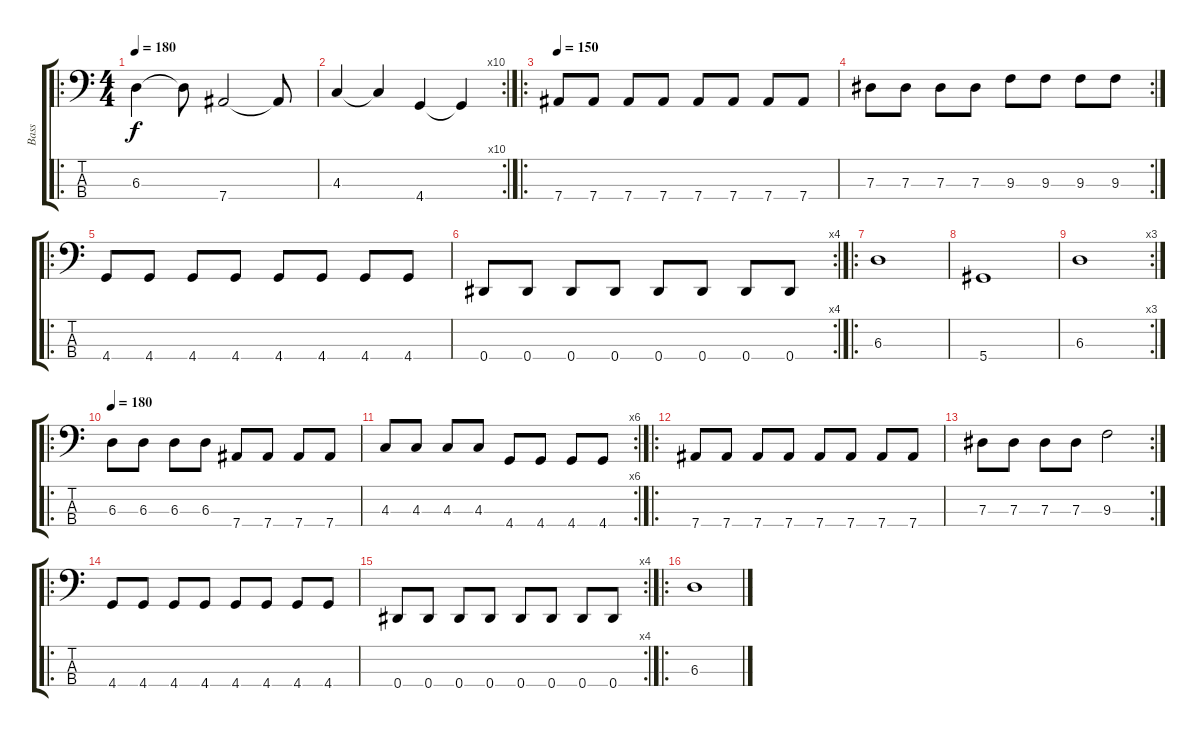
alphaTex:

\track ("Bass" "Bass") {instrument electricbassfinger}
\staff {score tabs}
\tuning (Gb2 Db2 Ab1 Eb1) {hide}
\ro
\ts (4 4)
\tempo 180
\tempo 120
\tempo 180
\clef f4
\ks c
6.3.4{dy f instrument electricbassfinger} 6.3{t}.8 7.4.2 7.4{t}.8 |
\rc 10
4.3.4 4.3{t}.4 4.4.4 4.4{t}.4 |
\ro
\tempo 150
7.4.8 7.4.8 7.4.8 7.4.8 7.4.8 7.4.8 7.4.8 7.4.8 |
\rc 2
7.3.8 7.3.8 7.3.8 7.3.8 9.3.8 9.3.8 9.3.8 9.3.8 |
\ro
4.4.8 4.4.8 4.4.8 4.4.8 4.4.8 4.4.8 4.4.8 4.4.8 |
\rc 4
0.4.8 0.4.8 0.4.8 0.4.8 0.4.8 0.4.8 0.4.8 0.4.8 |
\ro
6.3.1 |
5.4.1 |
\rc 3
6.3.1 |
\ro
\tempo 180
6.3.8 6.3.8 6.3.8 6.3.8 7.4.8 7.4.8 7.4.8 7.4.8 |
\rc 6
4.3.8 4.3.8 4.3.8 4.3.8 4.4.8 4.4.8 4.4.8 4.4.8 |
\ro
7.4.8 7.4.8 7.4.8 7.4.8 7.4.8 7.4.8 7.4.8 7.4.8 |
\rc 2
7.3.8 7.3.8 7.3.8 7.3.8 9.3.2 |
\ro
4.4.8 4.4.8 4.4.8 4.4.8 4.4.8 4.4.8 4.4.8 4.4.8 |
\rc 4
0.4.8 0.4.8 0.4.8 0.4.8 0.4.8 0.4.8 0.4.8 0.4.8 |
\ro
6.3.1
